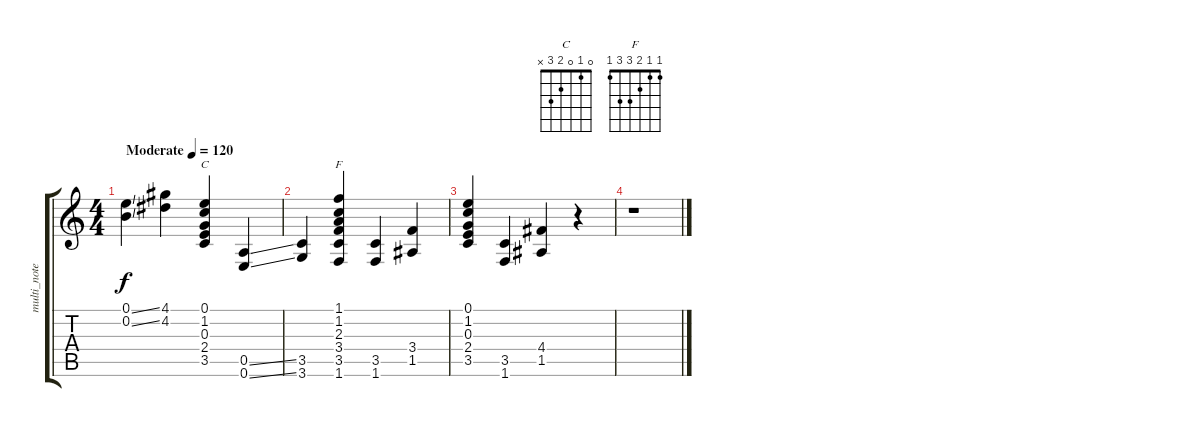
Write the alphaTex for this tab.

\track ("multi_notes_test" "multi_note") {instrument electricguitarmuted}
\staff {score tabs}
\tuning (E4 B3 G3 D3 A2 E2) {hide}
\chord ("C" 0 1 0 2 3 x)
\chord ("F" 1 1 2 3 3 1)
\ts (4 4)
\tempo (120 "Moderate")
\clef g2
\ks c
(0.1{ss} 0.2{ss}).4{dy f instrument electricguitarmuted} (4.1 4.2).4 (0.1 1.2 0.3 2.4 3.5).4{ch "C"} (0.5{ss} 0.6{ss}).4 |
(3.5 3.6).4 (1.1 1.2 2.3 3.4 3.5 1.6).4{ch "F"} (3.5 1.6).4 (3.4 1.5).4 |
(0.1 1.2 0.3 2.4 3.5).4 (3.5 1.6).4 (4.4 1.5).4 r.4 |
r.1
